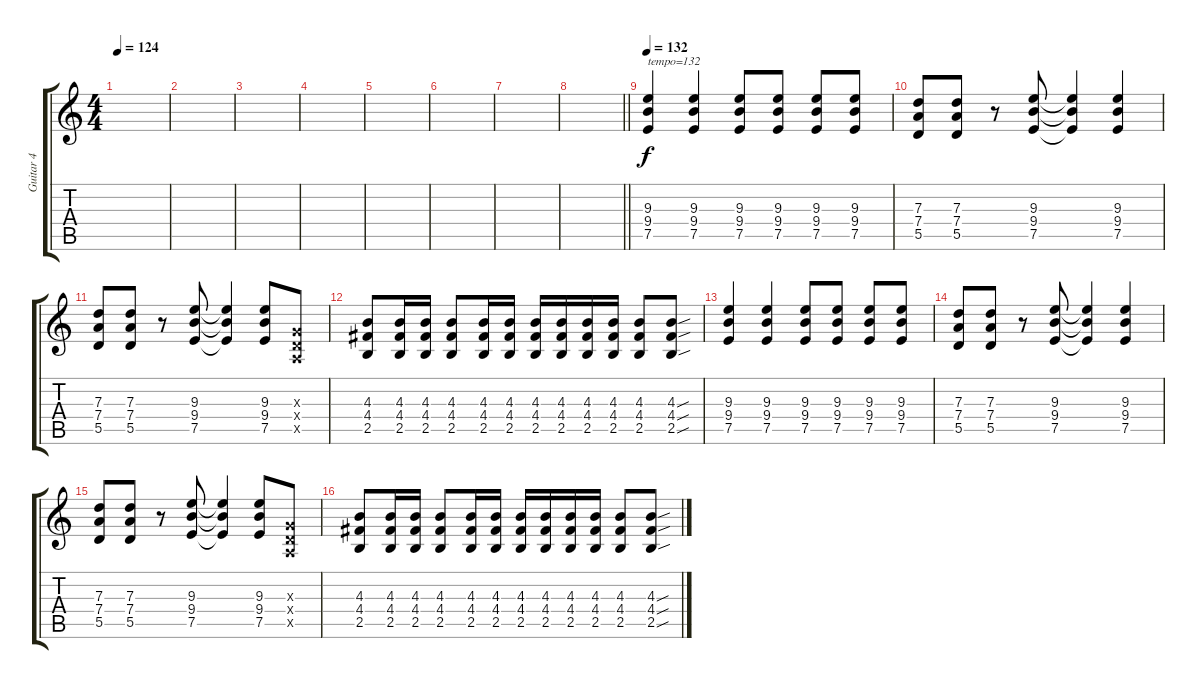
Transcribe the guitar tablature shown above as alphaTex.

\track ("Guitar 4" "Guitar 4") {instrument electricguitarclean}
\staff {score tabs}
\tuning (E4 B3 G3 D3 A2 E2) {hide}
\ts (4 4)
\tempo 124
\clef g2
\ks c
|
|
|
|
|
|
|
\barLineRight lightlight
|
\tempo 132
(9.3 9.4 7.5).4{txt "tempo=132"} (9.3 9.4 7.5).4 (9.3 9.4 7.5).8 (9.3 9.4 7.5).8 (9.3 9.4 7.5).8 (9.3 9.4 7.5).8 |
(7.3 7.4 5.5).8 (7.3 7.4 5.5).8 r.8 (9.3 9.4 7.5).8 (9.3{t} 9.4{t} 7.5{t}).4 (9.3 9.4 7.5).4 |
(7.3 7.4 5.5).8 (7.3 7.4 5.5).8 r.8 (9.3 9.4 7.5).8 (9.3{t} 9.4{t} 7.5{t}).4 (9.3 9.4 7.5).8 (0.3{x} 0.4{x} 0.5{x}).8 |
(4.3 4.4 2.5).8 (4.3 4.4 2.5).16 (4.3 4.4 2.5).16 (4.3 4.4 2.5).8 (4.3 4.4 2.5).16 (4.3 4.4 2.5).16 (4.3 4.4 2.5).16 (4.3 4.4 2.5).16 (4.3 4.4 2.5).16 (4.3 4.4 2.5).16 (4.3 4.4 2.5).8 (4.3{sou} 4.4{sou} 2.5{sou}).8 |
(9.3 9.4 7.5).4 (9.3 9.4 7.5).4 (9.3 9.4 7.5).8 (9.3 9.4 7.5).8 (9.3 9.4 7.5).8 (9.3 9.4 7.5).8 |
(7.3 7.4 5.5).8 (7.3 7.4 5.5).8 r.8 (9.3 9.4 7.5).8 (9.3{t} 9.4{t} 7.5{t}).4 (9.3 9.4 7.5).4 |
(7.3 7.4 5.5).8 (7.3 7.4 5.5).8 r.8 (9.3 9.4 7.5).8 (9.3{t} 9.4{t} 7.5{t}).4 (9.3 9.4 7.5).8 (0.3{x} 0.4{x} 0.5{x}).8 |
(4.3 4.4 2.5).8 (4.3 4.4 2.5).16 (4.3 4.4 2.5).16 (4.3 4.4 2.5).8 (4.3 4.4 2.5).16 (4.3 4.4 2.5).16 (4.3 4.4 2.5).16 (4.3 4.4 2.5).16 (4.3 4.4 2.5).16 (4.3 4.4 2.5).16 (4.3 4.4 2.5).8 (4.3{sou} 4.4{sou} 2.5{sou}).8
